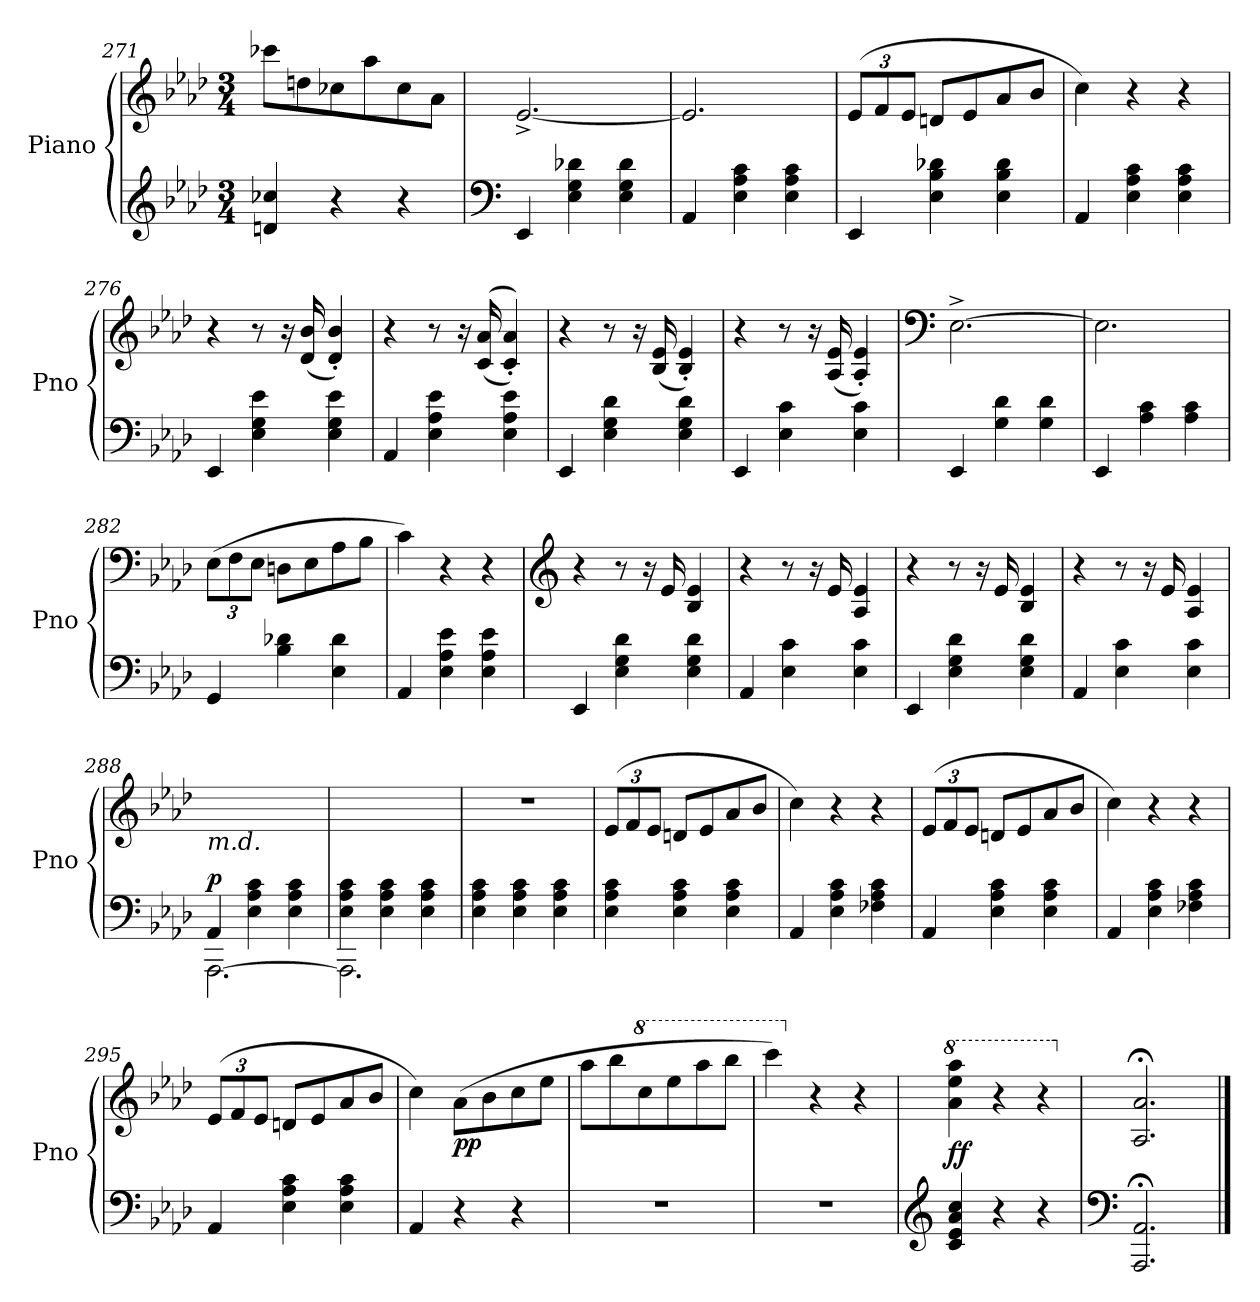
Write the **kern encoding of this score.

**kern	**kern	**dynam
*part1	*part1	*part1
*staff2	*staff1	*staff1/2
*I"Piano	*	*
*I'Pno	*	*
*clefG2	*clefG2	*
*k[b-e-a-d-]	*k[b-e-a-d-]	*
*M3/4	*M3/4	*
=271	=271	=271
4dn/ 4cc-X/	8ccc-X\L	.
.	8ddn\	.
4r	8cc-X\	.
.	8aa-\	.
4r	8cc-\	.
.	8a-\J	.
=272	=272	=272
*clefF4	*	*
*	*MM250	*
4EE-/	[2.e-^/	.
4E-\ 4G\ 4d-X\	.	.
4E-\ 4G\ 4d-\	.	.
=273	=273	=273
4AA-/	2.e-/]	.
4E-\ 4A-\ 4c\	.	.
4E-\ 4A-\ 4c\	.	.
=274	=274	=274
*	*Xbrackettup	*
4EE-/	(>12e-/L	.
.	12f/	.
.	12e-/J	.
4E-\ 4B-\ 4d-X\	8dn/L	.
.	8e-/	.
4E-\ 4B-\ 4d-\	8a-/	.
.	8b-/J	.
=275	=275	=275
4AA-/	4cc\)	.
4E-\ 4A-\ 4c\	4r	.
4E-\ 4A-\ 4c\	4r	.
=276	=276	=276
4EE-/	4r	.
4E-\ 4G\ 4e-\	8r	.
.	16r	.
.	(16d-/ 16b-/	.
4E-\ 4G\ 4e-\	4d-/' 4b-/')	.
!!LO:LB:g=z
=277	=277	=277
4AA-/	4r	.
4E-\ 4A-\ 4e-\	8r	.
.	16r	.
.	((16c/ 16a-/	.
4E-\ 4A-\ 4e-\	4c/' 4a-/'))	.
=278	=278	=278
4EE-/	4r	.
4E-\ 4G\ 4d-\	8r	.
.	16r	.
.	(16B-/ 16e-/	.
4E-\ 4G\ 4d-\	4B-/' 4e-/')	.
=279	=279	=279
4EE-/	4r	.
4E-\ 4c\	8r	.
.	16r	.
.	(16A-/ 16e-/	.
4E-\ 4c\	4A-/' 4e-/')	.
=280	=280	=280
*	*clefF4	*
4EE-/	[2.E-^\	.
4G\ 4d-\	.	.
4G\ 4d-\	.	.
=281	=281	=281
4EE-/	2.E-\]	.
4A-\ 4c\	.	.
4A-\ 4c\	.	.
=282	=282	=282
4GG/	(12E-\L	.
.	12F\	.
.	12E-\J	.
4B-\ 4d-X\	8Dn\L	.
.	8E-\	.
4E-\ 4d-\	8A-\	.
.	8B-\J	.
=283	=283	=283
4AA-/	4c\)	.
4E-\ 4A-\ 4e-\	4r	.
4E-\ 4A-\ 4e-\	4r	.
!!LO:LB:g=z
=284	=284	=284
*	*clefG2	*
4EE-/	4r	.
4E-\ 4G\ 4d-\	8r	.
.	16r	.
.	16e-/	.
4E-\ 4G\ 4d-\	4B-/ 4e-/	.
=285	=285	=285
4AA-/	4r	.
4E-\ 4c\	8r	.
.	16r	.
.	16e-/	.
4E-\ 4c\	4A-/ 4e-/	.
=286	=286	=286
4EE-/	4r	.
4E-\ 4G\ 4d-\	8r	.
.	16r	.
.	16e-/	.
4E-\ 4G\ 4d-\	4B-/ 4e-/	.
=287	=287	=287
4AA-/	4r	.
4E-\ 4c\	8r	.
.	16r	.
.	16e-/	.
4E-\ 4c\	4A-/ 4e-/	.
=288	=288	=288
*	*MM280	*
*^	*	*
!	!	!LO:TX:b:i:t=m.d.	!
!	!	!	!LO:DY:a=2
[2.AAA-\	4AA-/	2.ryy	p
.	4E-\ 4A-\ 4c\	.	.
.	4E-\ 4A-\ 4c\	.	.
=289	=289	=289	=289
2.AAA-\]	4E-\ 4A-\ 4c\	2.ryy	.
.	4E-\ 4A-\ 4c\	.	.
.	4E-\ 4A-\ 4c\	.	.
*v	*v	*	*
=290	=290	=290
4E-\ 4A-\ 4c\	2.r	.
4E-\ 4A-\ 4c\	.	.
4E-\ 4A-\ 4c\	.	.
=291	=291	=291
4E-\ 4A-\ 4c\	(>12e-/L	.
.	12f/	.
.	12e-/J	.
4E-\ 4A-\ 4c\	8dn/L	.
.	8e-/	.
4E-\ 4A-\ 4c\	8a-/	.
.	8b-/J	.
!!LO:LB:g=z
=292	=292	=292
4AA-/	4cc\)	.
4E-\ 4A-\ 4c\	4r	.
4F-X\ 4A-\ 4c\	4r	.
=293	=293	=293
4AA-/	(>12e-/L	.
.	12f/	.
.	12e-/J	.
4E-\ 4A-\ 4c\	8dn/L	.
.	8e-/	.
4E-\ 4A-\ 4c\	8a-/	.
.	8b-/J	.
=294	=294	=294
4AA-/	4cc\)	.
4E-\ 4A-\ 4c\	4r	.
4F-X\ 4A-\ 4c\	4r	.
=295	=295	=295
4AA-/	(>12e-/L	.
.	12f/	.
.	12e-/J	.
4E-\ 4A-\ 4c\	8dn/L	.
.	8e-/	.
4E-\ 4A-\ 4c\	8a-/	.
.	8b-/J	.
=296	=296	=296
4AA-/	4cc\)	.
!	!	!LO:DY:b
4r	(8a-\L	pp
.	8b-\	.
4r	8cc\	.
.	8ee-\J	.
=297	=297	=297
2.r	8aa-\L	.
.	8bb-\	.
*	*8va	*
.	8ccc\	.
.	8eee-\	.
.	8aaa-\	.
.	8bbb-\J	.
=298	=298	=298
2.r	4cccc\)	.
*	*X8va	*
.	4r	.
.	4r	.
=299	=299	=299
*clefG2	*	*
*	*8va	*
!	!	!LO:DY:b
4c/ 4e-/ 4a-/ 4cc/	4aa-\ 4eee-\ 4aaa-\	ff
4r	4r	.
4r	4r	.
!!LO:LB:g=z
=300	=300	=300
*clefF4	*	*
*	*X8va	*
2.AAA-/;< 2.AA-/;<	2.A-/;< 2.a-/;<	.
==	==	==
*-	*-	*-
